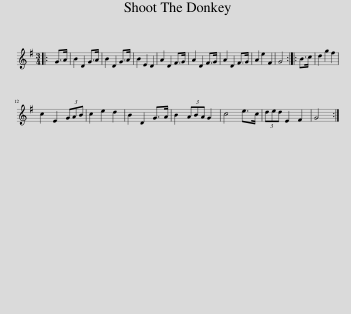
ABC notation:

X:1
L:1/8
M:3/4
I:linebreak $
K:G
V:1 treble
V:1
|: G>A | B2 D2 G>A | B2 D2 G>A | B2 E2 D2 | A2 D2 F>G | %5
 A2 D2 F>G | A2 D2 F>G | A2 e2 F2 | G4 :: B>c | %10
 d2 g2 f2 |$ c2 E2 (3GAB | c2 e2 d2 | B2 D2 G>A | B2 (3ABA G2 | %15
 c4 e>c | (3ded E2 F2 | G4 :| %18
